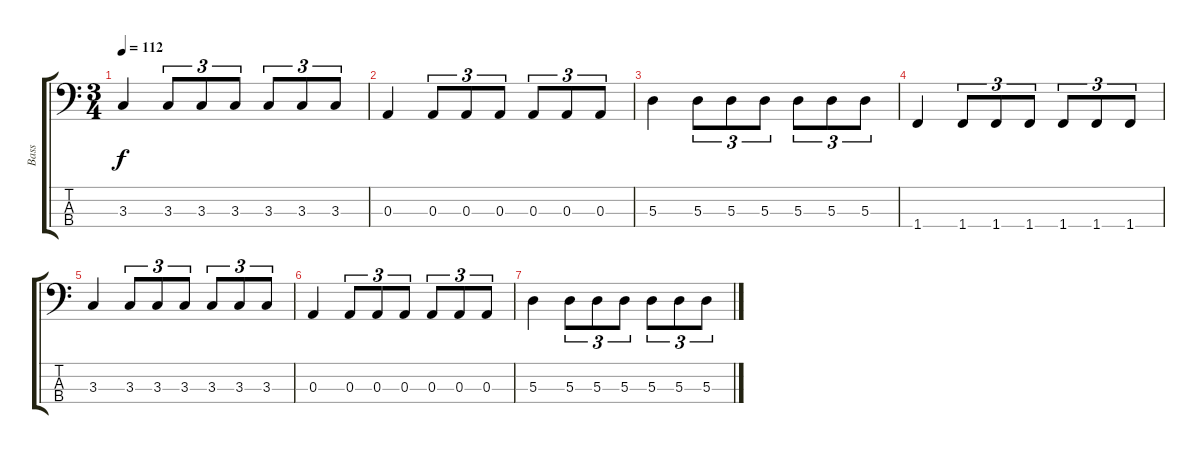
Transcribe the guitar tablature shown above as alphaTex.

\track ("Bass" "Bass") {instrument electricbassfinger}
\staff {score tabs}
\tuning (G2 D2 A1 E1) {hide}
\ts (3 4)
\tempo 112
\clef f4
\ks c
3.3.4{dy f} 3.3.8{tu (3 2)} 3.3.8{tu (3 2)} 3.3.8{tu (3 2)} 3.3.8{tu (3 2)} 3.3.8{tu (3 2)} 3.3.8{tu (3 2)} |
0.3.4 0.3.8{tu (3 2)} 0.3.8{tu (3 2)} 0.3.8{tu (3 2)} 0.3.8{tu (3 2)} 0.3.8{tu (3 2)} 0.3.8{tu (3 2)} |
5.3.4 5.3.8{tu (3 2)} 5.3.8{tu (3 2)} 5.3.8{tu (3 2)} 5.3.8{tu (3 2)} 5.3.8{tu (3 2)} 5.3.8{tu (3 2)} |
1.4.4 1.4.8{tu (3 2)} 1.4.8{tu (3 2)} 1.4.8{tu (3 2)} 1.4.8{tu (3 2)} 1.4.8{tu (3 2)} 1.4.8{tu (3 2)} |
3.3.4 3.3.8{tu (3 2)} 3.3.8{tu (3 2)} 3.3.8{tu (3 2)} 3.3.8{tu (3 2)} 3.3.8{tu (3 2)} 3.3.8{tu (3 2)} |
0.3.4 0.3.8{tu (3 2)} 0.3.8{tu (3 2)} 0.3.8{tu (3 2)} 0.3.8{tu (3 2)} 0.3.8{tu (3 2)} 0.3.8{tu (3 2)} |
5.3.4 5.3.8{tu (3 2)} 5.3.8{tu (3 2)} 5.3.8{tu (3 2)} 5.3.8{tu (3 2)} 5.3.8{tu (3 2)} 5.3.8{tu (3 2)}
